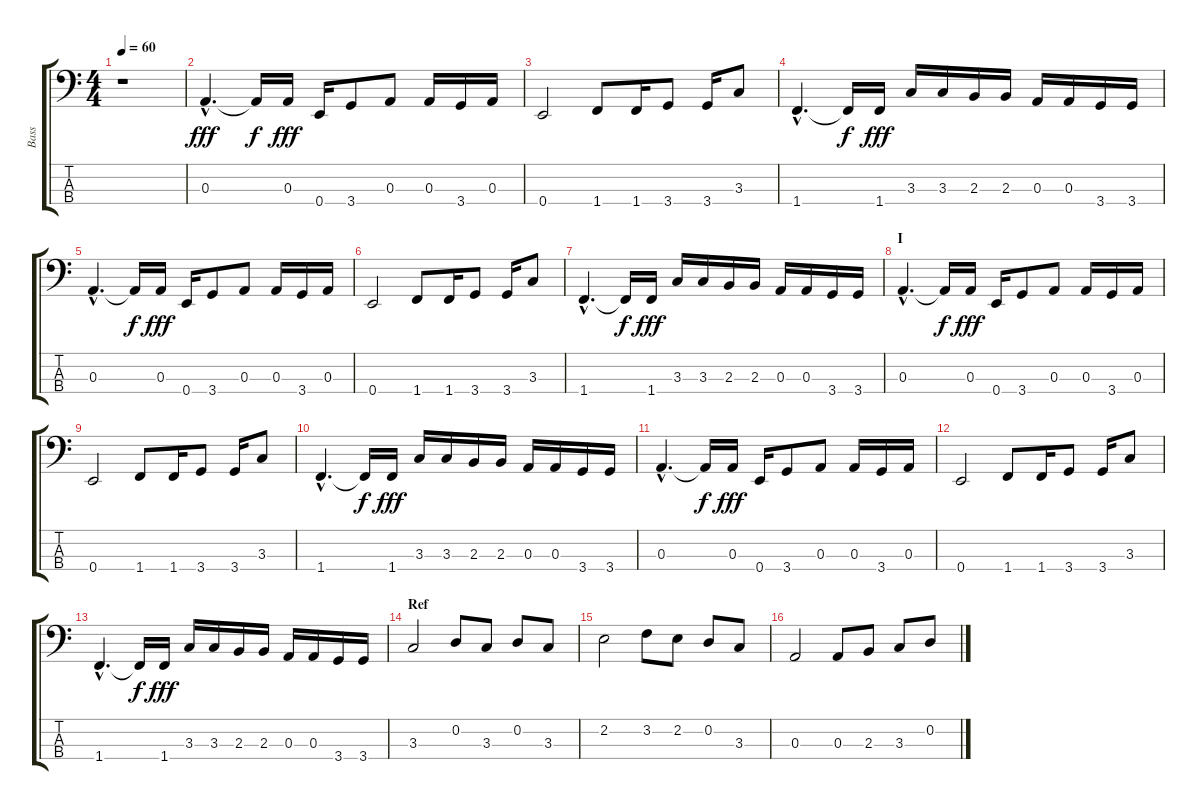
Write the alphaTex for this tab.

\track ("Bass" "Bass") {instrument acousticbass}
\staff {score tabs}
\tuning (G2 D2 A1 E1) {hide}
\ts (4 4)
\tempo 60
\clef f4
\ks c
r.1{dy fff instrument acousticbass} |
0.3{hac}.4{d} 0.3{t}.16{dy f} 0.3.16{dy fff} 0.4.16 3.4.8 0.3.8 0.3.16 3.4.16 0.3.16 |
0.4.2 1.4.8 1.4.16 3.4.8 3.4.16 3.3.8 |
1.4{hac}.4{d} 1.4{t}.16{dy f} 1.4.16{dy fff} 3.3.16 3.3.16 2.3.16 2.3.16 0.3.16 0.3.16 3.4.16 3.4.16 |
0.3{hac}.4{d} 0.3{t}.16{dy f} 0.3.16{dy fff} 0.4.16 3.4.8 0.3.8 0.3.16 3.4.16 0.3.16 |
0.4.2 1.4.8 1.4.16 3.4.8 3.4.16 3.3.8 |
1.4{hac}.4{d} 1.4{t}.16{dy f} 1.4.16{dy fff} 3.3.16 3.3.16 2.3.16 2.3.16 0.3.16 0.3.16 3.4.16 3.4.16 |
\section ("" "I")
0.3{hac}.4{d} 0.3{t}.16{dy f} 0.3.16{dy fff} 0.4.16 3.4.8 0.3.8 0.3.16 3.4.16 0.3.16 |
0.4.2 1.4.8 1.4.16 3.4.8 3.4.16 3.3.8 |
1.4{hac}.4{d} 1.4{t}.16{dy f} 1.4.16{dy fff} 3.3.16 3.3.16 2.3.16 2.3.16 0.3.16 0.3.16 3.4.16 3.4.16 |
0.3{hac}.4{d} 0.3{t}.16{dy f} 0.3.16{dy fff} 0.4.16 3.4.8 0.3.8 0.3.16 3.4.16 0.3.16 |
0.4.2 1.4.8 1.4.16 3.4.8 3.4.16 3.3.8 |
1.4{hac}.4{d} 1.4{t}.16{dy f} 1.4.16{dy fff} 3.3.16 3.3.16 2.3.16 2.3.16 0.3.16 0.3.16 3.4.16 3.4.16 |
\section ("" "Ref")
3.3.2 0.2.8 3.3.8 0.2.8 3.3.8 |
2.2.2 3.2.8 2.2.8 0.2.8 3.3.8 |
0.3.2 0.3.8 2.3.8 3.3.8 0.2.8
